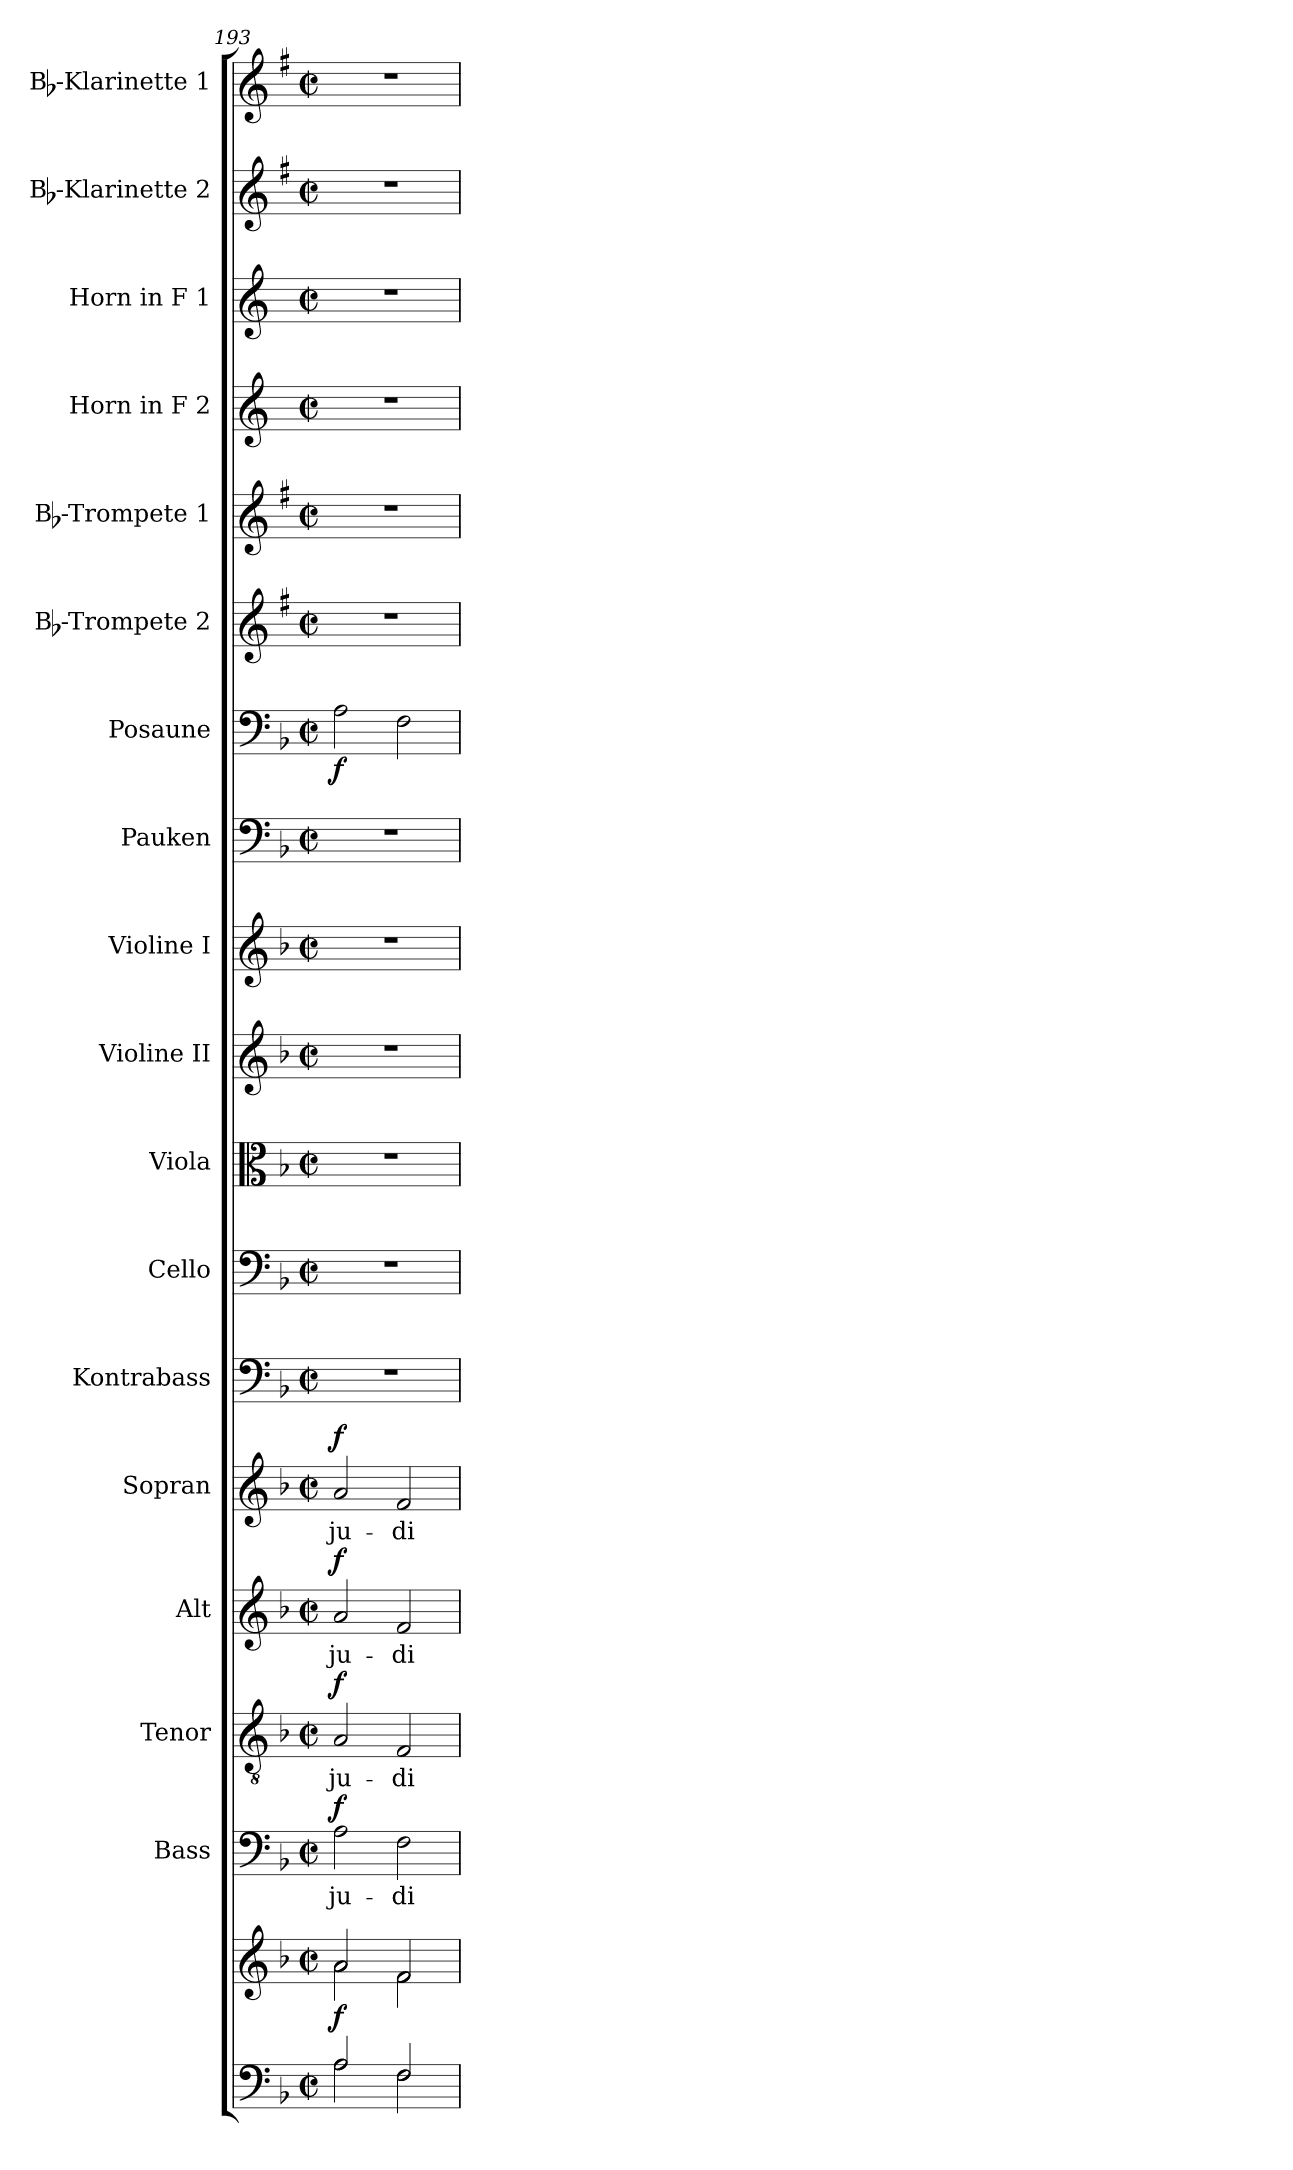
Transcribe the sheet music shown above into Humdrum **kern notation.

**kern	**kern	**dynam	**kern	**text	**dynam	**kern	**text	**dynam	**kern	**text	**dynam	**kern	**text	**dynam	**kern	**kern	**kern	**kern	**kern	**kern	**kern	**dynam	**kern	**kern	**kern	**kern	**kern	**kern
*part18	*part18	*part18	*part17	*part17	*part17	*part16	*part16	*part16	*part15	*part15	*part15	*part14	*part14	*part14	*part13	*part12	*part11	*part10	*part9	*part8	*part7	*part7	*part6	*part5	*part4	*part3	*part2	*part1
*staff19	*staff18	*staff18/19	*staff17	*staff17	*staff17	*staff16	*staff16	*staff16	*staff15	*staff15	*staff15	*staff14	*staff14	*staff14	*staff13	*staff12	*staff11	*staff10	*staff9	*staff8	*staff7	*staff7	*staff6	*staff5	*staff4	*staff3	*staff2	*staff1
*	*	*	*I"Bass	*	*	*I"Tenor	*	*	*I"Alt	*	*	*I"Sopran	*	*	*I"Kontrabass	*I"Cello	*I"Viola	*I"Violine II	*I"Violine I	*I"Pauken	*I"Posaune	*	*I"Bb-Trompete 2	*I"Bb-Trompete 1	*I"Horn in F 2	*I"Horn in F 1	*I"Bb-Klarinette 2	*I"Bb-Klarinette 1
*	*	*	*I'B.	*	*	*I'T.	*	*	*I'A.	*	*	*I'S.	*	*	*I'Kb.	*	*I'Vla.	*I'Vl. II	*I'Vl. I	*I'Pk.	*I'Pos.	*	*I'Bb Trp. 2	*I'Bb Trp. 1	*	*	*I'Bb Kl. 2	*I'Bb Kl. 1
*clefF4	*clefG2	*	*clefF4	*	*	*clefGv2	*	*	*clefG2	*	*	*clefG2	*	*	*clefF4	*clefF4	*clefC3	*clefG2	*clefG2	*clefF4	*clefF4	*	*clefG2	*clefG2	*clefG2	*clefG2	*clefG2	*clefG2
*	*	*	*	*	*	*	*	*	*	*	*	*	*	*	*ITrd7c12	*	*	*	*	*	*	*	*ITrd1c2	*ITrd1c2	*ITrd4c7	*ITrd4c7	*ITrd1c2	*ITrd1c2
*k[b-]	*k[b-]	*	*k[b-]	*	*	*k[b-]	*	*	*k[b-]	*	*	*k[b-]	*	*	*k[b-]	*k[b-]	*k[b-]	*k[b-]	*k[b-]	*k[b-]	*k[b-]	*	*k[b-]	*k[b-]	*k[b-]	*k[b-]	*k[b-]	*k[b-]
*F:	*F:	*	*F:	*	*	*F:	*	*	*F:	*	*	*F:	*	*	*F:	*F:	*F:	*F:	*F:	*F:	*F:	*	*F:	*F:	*F:	*F:	*F:	*F:
*M2/2	*M2/2	*	*M2/2	*	*	*M2/2	*	*	*M2/2	*	*	*M2/2	*	*	*M2/2	*M2/2	*M2/2	*M2/2	*M2/2	*M2/2	*M2/2	*	*M2/2	*M2/2	*M2/2	*M2/2	*M2/2	*M2/2
*met(c|)	*met(c|)	*	*met(c|)	*	*	*met(c|)	*	*	*met(c|)	*	*	*met(c|)	*	*	*met(c|)	*met(c|)	*met(c|)	*met(c|)	*met(c|)	*met(c|)	*met(c|)	*	*met(c|)	*met(c|)	*met(c|)	*met(c|)	*met(c|)	*met(c|)
=193	=193	=193	=193	=193	=193	=193	=193	=193	=193	=193	=193	=193	=193	=193	=193	=193	=193	=193	=193	=193	=193	=193	=193	=193	=193	=193	=193	=193
*^	*^	*	*	*	*	*	*	*	*	*	*	*	*	*	*	*	*	*	*	*	*	*	*	*	*	*	*	*
!	!	!	!	!LO:DY:b	!	!LO:LY:b	!LO:DY:a	!	!LO:LY:b	!LO:DY:a	!	!LO:LY:b	!LO:DY:a	!	!LO:LY:b	!LO:DY:a	!	!	!	!	!	!	!	!LO:DY:b	!	!	!	!	!	!
2A/	2A\	2a/	2a\	f	2A\	ju-	f	2A/	ju-	f	2a/	ju-	f	2a/	ju-	f	1r	1r	1r	1r	1r	1r	2A\	f	1r	1r	1r	1r	1r	1r
!	!	!	!	!	!	!LO:LY:b	!	!	!LO:LY:b	!	!	!LO:LY:b	!	!	!LO:LY:b	!	!	!	!	!	!	!	!	!	!	!	!	!	!	!
2F/	2F\	2f/	2f\	.	2F\	-di-	.	2F/	-di-	.	2f/	-di-	.	2f/	-di-	.	.	.	.	.	.	.	2F\	.	.	.	.	.	.	.
*v	*v	*	*	*	*	*	*	*	*	*	*	*	*	*	*	*	*	*	*	*	*	*	*	*	*	*	*	*	*	*
*	*v	*v	*	*	*	*	*	*	*	*	*	*	*	*	*	*	*	*	*	*	*	*	*	*	*	*	*	*	*
=	=	=	=	=	=	=	=	=	=	=	=	=	=	=	=	=	=	=	=	=	=	=	=	=	=	=	=	=
*-	*-	*-	*-	*-	*-	*-	*-	*-	*-	*-	*-	*-	*-	*-	*-	*-	*-	*-	*-	*-	*-	*-	*-	*-	*-	*-	*-	*-
